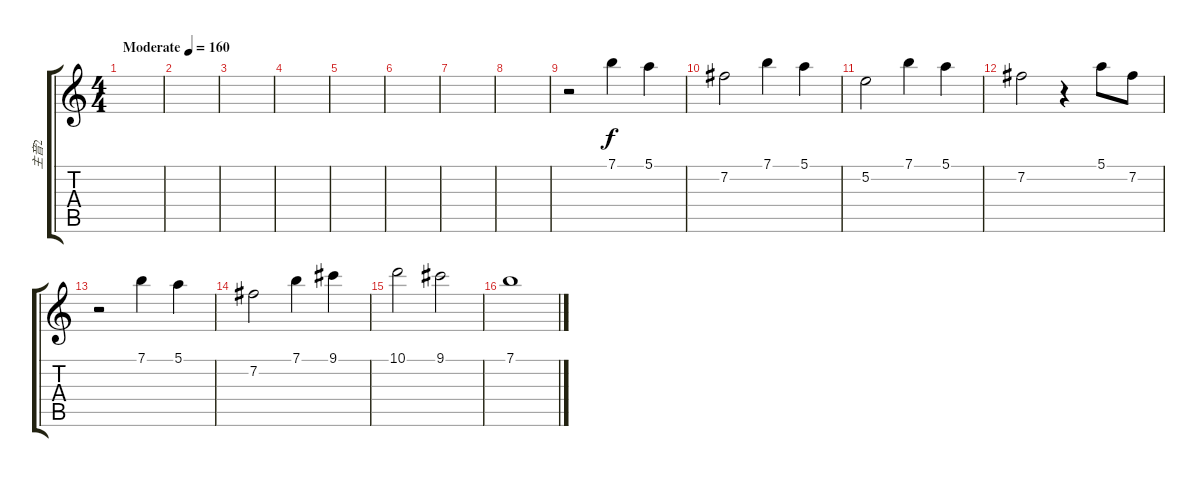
\track ("主音2" "主音2") {instrument overdrivenguitar}
\staff {score tabs}
\tuning (E4 B3 G3 D3 A2 E2) {hide}
\ts (4 4)
\tempo (160 "Moderate")
\clef g2
\ks c
|
|
|
|
|
|
|
|
r.2 7.1.4 5.1.4 |
7.2.2 7.1.4 5.1.4 |
5.2.2 7.1.4 5.1.4 |
7.2.2 r.4 5.1.8 7.2.8 |
r.2 7.1.4 5.1.4 |
7.2.2 7.1.4 9.1.4 |
10.1.2 9.1.2 |
7.1.1
